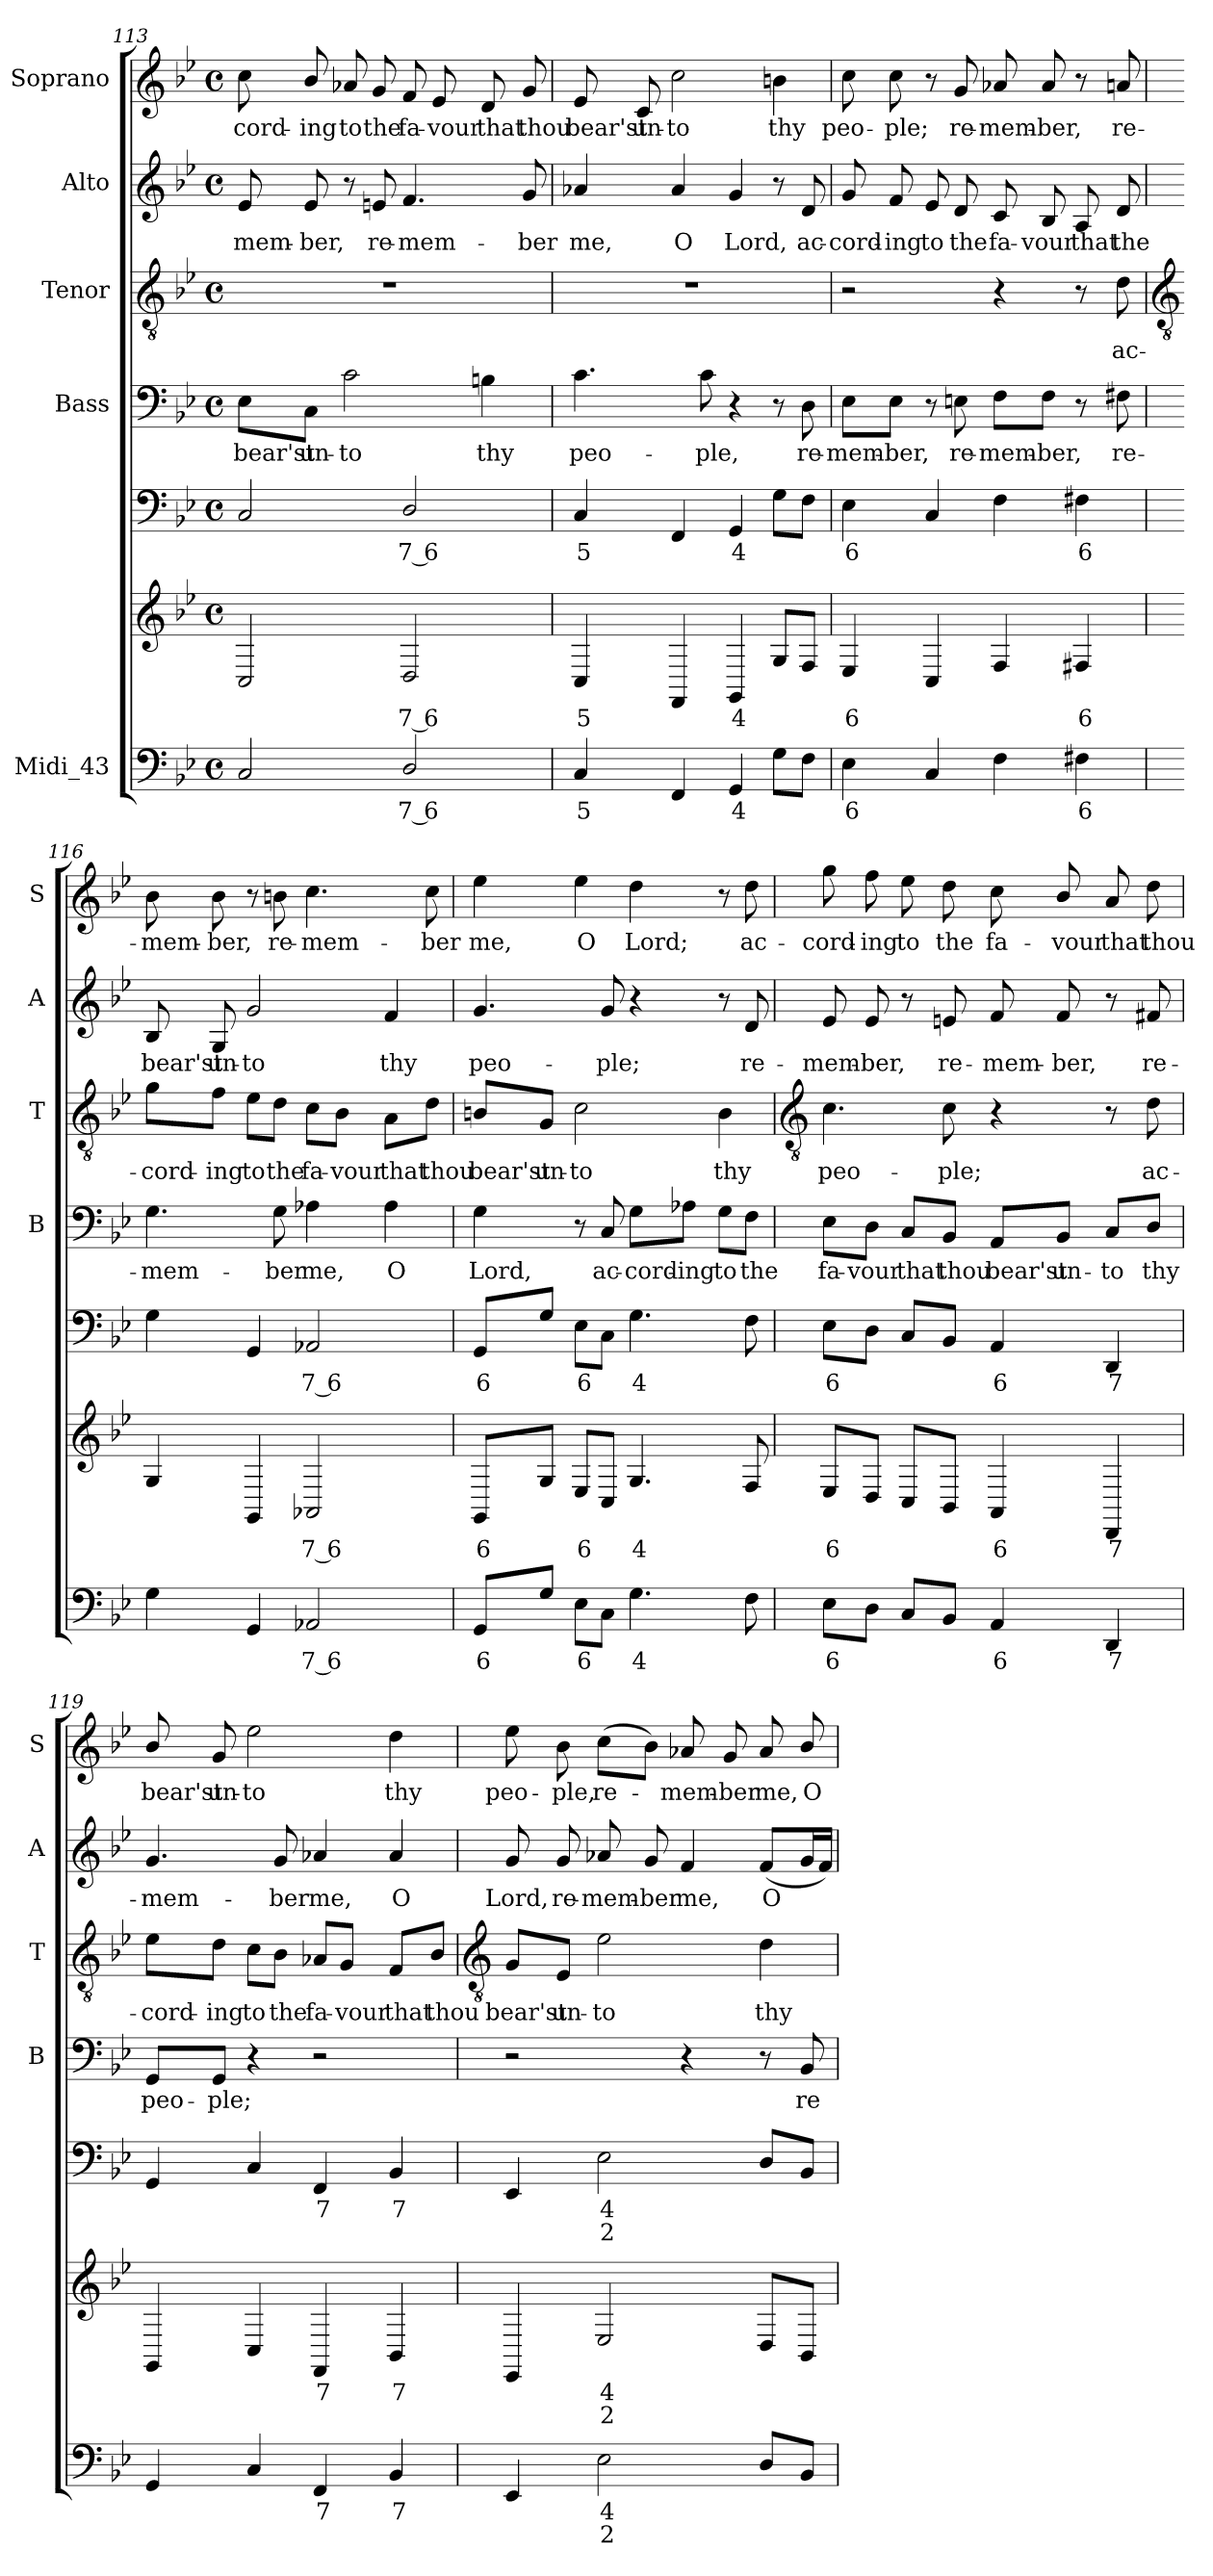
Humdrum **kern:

**kern	**text	**text	**kern	**text	**text	**kern	**text	**text	**kern	**text	**kern	**text	**kern	**text	**kern	**text
*part5	*part5	*part5	*part5	*part5	*part5	*part5	*part5	*part5	*part4	*part4	*part3	*part3	*part2	*part2	*part1	*part1
*staff7	*staff7	*staff7	*staff6	*staff6	*staff6	*staff5	*staff5	*staff5	*staff4	*staff4	*staff3	*staff3	*staff2	*staff2	*staff1	*staff1
*I"Midi_43	*	*	*	*	*	*	*	*	*I"Bass	*	*I"Tenor	*	*I"Alto	*	*I"Soprano	*
*	*	*	*	*	*	*	*	*	*I'B	*	*I'T	*	*I'A	*	*I'S	*
!!LO:LB:g=z
*clefF4	*	*	*clefG2	*	*	*clefF4	*	*	*clefF4	*	*clefGv2	*	*clefG2	*	*clefG2	*
*k[b-e-]	*	*	*k[b-e-]	*	*	*k[b-e-]	*	*	*k[b-e-]	*	*k[b-e-]	*	*k[b-e-]	*	*k[b-e-]	*
*B-:	*	*	*B-:	*	*	*B-:	*	*	*B-:	*	*B-:	*	*B-:	*	*B-:	*
*M4/4	*	*	*M4/4	*	*	*M4/4	*	*	*M4/4	*	*M4/4	*	*M4/4	*	*M4/4	*
*met(c)	*	*	*met(c)	*	*	*met(c)	*	*	*met(c)	*	*met(c)	*	*met(c)	*	*met(c)	*
=113	=113	=113	=113	=113	=113	=113	=113	=113	=113	=113	=113	=113	=113	=113	=113	=113
!	!	!	!	!	!	!	!	!	!	!LO:LY:b	!	!	!	!LO:LY:b	!	!LO:LY:b
2C	.	.	2C	.	.	2C	.	.	8E-\L	bear'st	1r	.	8e-	-mem-	8cc	-cord-
!	!	!	!	!	!	!	!	!	!	!LO:LY:b	!	!	!	!LO:LY:b	!	!LO:LY:b
.	.	.	.	.	.	.	.	.	8C\J	un-	.	.	8e-	-ber,	8b-/	-ing
!	!	!	!	!	!	!	!	!	!	!LO:LY:b	!	!	!	!	!	!LO:LY:b
.	.	.	.	.	.	.	.	.	2c	-to	.	.	8r	.	8a-X	to
!	!	!	!	!	!	!	!	!	!	!	!	!	!	!LO:LY:b	!	!LO:LY:b
.	.	.	.	.	.	.	.	.	.	.	.	.	8en	re-	8g	the
!	!LO:LY:b	!	!	!LO:LY:b	!	!	!LO:LY:b	!	!	!	!	!	!	!LO:LY:b	!	!LO:LY:b
2D/	7 6	.	2D/	7 6	.	2D/	7 6	.	.	.	.	.	4.f	-mem-	8f	fa-
!	!	!	!	!	!	!	!	!	!	!	!	!	!	!	!	!LO:LY:b
.	.	.	.	.	.	.	.	.	.	.	.	.	.	.	8e-	-vour
!	!	!	!	!	!	!	!	!	!	!LO:LY:b	!	!	!	!	!	!LO:LY:b
.	.	.	.	.	.	.	.	.	4Bn	thy	.	.	.	.	8d	that
!	!	!	!	!	!	!	!	!	!	!	!	!	!	!LO:LY:b	!	!LO:LY:b
.	.	.	.	.	.	.	.	.	.	.	.	.	8g	-ber	8g	thou
=114	=114	=114	=114	=114	=114	=114	=114	=114	=114	=114	=114	=114	=114	=114	=114	=114
!	!LO:LY:b	!	!	!LO:LY:b	!	!	!LO:LY:b	!	!	!LO:LY:b	!	!	!	!LO:LY:b	!	!LO:LY:b
4C	5	.	4C	5	.	4C	5	.	4.c	peo-	1r	.	4a-X	me,	8e-	bear'st
!	!	!	!	!	!	!	!	!	!	!	!	!	!	!	!	!LO:LY:b
.	.	.	.	.	.	.	.	.	.	.	.	.	.	.	8c	un-
!	!	!	!	!	!	!	!	!	!	!	!	!	!	!LO:LY:b	!	!LO:LY:b
4FF	.	.	4FF	.	.	4FF	.	.	.	.	.	.	4a-	O	2cc	-to
!	!	!	!	!	!	!	!	!	!	!LO:LY:b	!	!	!	!	!	!
.	.	.	.	.	.	.	.	.	8c	-ple,	.	.	.	.	.	.
!	!LO:LY:b	!	!	!LO:LY:b	!	!	!LO:LY:b	!	!	!	!	!	!	!LO:LY:b	!	!
4GG	4	.	4GG	4	.	4GG	4	.	4r	.	.	.	4g	Lord,	.	.
!	!	!	!	!	!	!	!	!	!	!	!	!	!	!	!	!LO:LY:b
8GL	.	.	8GL	.	.	8GL	.	.	8r	.	.	.	8r	.	4bn	thy
!	!	!	!	!	!	!	!	!	!	!LO:LY:b	!	!	!	!LO:LY:b	!	!
8FJ	.	.	8FJ	.	.	8FJ	.	.	8D	re-	.	.	8d	ac-	.	.
=115	=115	=115	=115	=115	=115	=115	=115	=115	=115	=115	=115	=115	=115	=115	=115	=115
!	!LO:LY:b	!	!	!LO:LY:b	!	!	!LO:LY:b	!	!	!LO:LY:b	!	!	!	!LO:LY:b	!	!LO:LY:b
4E-	6	.	4E-	6	.	4E-	6	.	8E-\L	-mem-	2r	.	8g	-cord-	8cc	peo-
!	!	!	!	!	!	!	!	!	!	!LO:LY:b	!	!	!	!LO:LY:b	!	!LO:LY:b
.	.	.	.	.	.	.	.	.	8E-\J	-ber,	.	.	8f	-ing	8cc	-ple;
!	!	!	!	!	!	!	!	!	!	!	!	!	!	!LO:LY:b	!	!
4C	.	.	4C	.	.	4C	.	.	8r	.	.	.	8e-	to	8r	.
!	!	!	!	!	!	!	!	!	!	!LO:LY:b	!	!	!	!LO:LY:b	!	!LO:LY:b
.	.	.	.	.	.	.	.	.	8En	re-	.	.	8d	the	8g	re-
!	!	!	!	!	!	!	!	!	!	!LO:LY:b	!	!	!	!LO:LY:b	!	!LO:LY:b
4F	.	.	4F	.	.	4F	.	.	8F\L	-mem-	4r	.	8c	fa-	8a-X	-mem-
!	!	!	!	!	!	!	!	!	!	!LO:LY:b	!	!	!	!LO:LY:b	!	!LO:LY:b
.	.	.	.	.	.	.	.	.	8F\J	-ber,	.	.	8B-	-vour	8a-	-ber,
!	!LO:LY:b	!	!	!LO:LY:b	!	!	!LO:LY:b	!	!	!	!	!	!	!LO:LY:b	!	!
4F#X	6	.	4F#X	6	.	4F#X	6	.	8r	.	8r	.	8A	that	8r	.
!	!	!	!	!	!	!	!	!	!	!LO:LY:b	!	!LO:LY:b	!	!LO:LY:b	!	!LO:LY:b
.	.	.	.	.	.	.	.	.	8F#X	re-	8d	ac-	8d	the	8an	re-
!!LO:LB:g=z
=116	=116	=116	=116	=116	=116	=116	=116	=116	=116	=116	=116	=116	=116	=116	=116	=116
*	*	*	*	*	*	*	*	*	*	*	*clefGv2	*	*	*	*	*
!	!	!	!	!	!	!	!	!	!	!LO:LY:b	!	!LO:LY:b	!	!LO:LY:b	!	!LO:LY:b
4G	.	.	4G	.	.	4G	.	.	4.G	-mem-	8g\L	-cord-	8B-	bear'st	8b-	-mem-
!	!	!	!	!	!	!	!	!	!	!	!	!LO:LY:b	!	!LO:LY:b	!	!LO:LY:b
.	.	.	.	.	.	.	.	.	.	.	8f\J	-ing	8G	un-	8b-	-ber,
!	!	!	!	!	!	!	!	!	!	!	!	!LO:LY:b	!	!LO:LY:b	!	!
4GG	.	.	4GG	.	.	4GG	.	.	.	.	8e-\L	to	2g	-to	8r	.
!	!	!	!	!	!	!	!	!	!	!LO:LY:b	!	!LO:LY:b	!	!	!	!LO:LY:b
.	.	.	.	.	.	.	.	.	8G	-ber	8d\J	the	.	.	8bn	re-
!	!LO:LY:b	!	!	!LO:LY:b	!	!	!LO:LY:b	!	!	!LO:LY:b	!	!LO:LY:b	!	!	!	!LO:LY:b
2AA-X	7 6	.	2AA-X	7 6	.	2AA-X	7 6	.	4A-X	me,	8c\L	fa-	.	.	4.cc	-mem-
!	!	!	!	!	!	!	!	!	!	!	!	!LO:LY:b	!	!	!	!
.	.	.	.	.	.	.	.	.	.	.	8B-\J	-vour	.	.	.	.
!	!	!	!	!	!	!	!	!	!	!LO:LY:b	!	!LO:LY:b	!	!LO:LY:b	!	!
.	.	.	.	.	.	.	.	.	4A-	O	8A\L	that	4f	thy	.	.
!	!	!	!	!	!	!	!	!	!	!	!	!LO:LY:b	!	!	!	!LO:LY:b
.	.	.	.	.	.	.	.	.	.	.	8d\J	thou	.	.	8cc	-ber
=117	=117	=117	=117	=117	=117	=117	=117	=117	=117	=117	=117	=117	=117	=117	=117	=117
!	!LO:LY:b	!	!	!LO:LY:b	!	!	!LO:LY:b	!	!	!LO:LY:b	!	!LO:LY:b	!	!LO:LY:b	!	!LO:LY:b
8GGL	6	.	8GGL	6	.	8GGL	6	.	4G	Lord,	8Bn/L	bear'st	4.g	peo-	4ee-	me,
!	!	!	!	!	!	!	!	!	!	!	!	!LO:LY:b	!	!	!	!
8GJ	.	.	8GJ	.	.	8GJ	.	.	.	.	8G/J	un-	.	.	.	.
!	!LO:LY:b	!	!	!LO:LY:b	!	!	!LO:LY:b	!	!	!	!	!LO:LY:b	!	!	!	!LO:LY:b
8E-L	6	.	8E-L	6	.	8E-L	6	.	8r	.	2c	-to	.	.	4ee-	O
!	!	!	!	!	!	!	!	!	!	!LO:LY:b	!	!	!	!LO:LY:b	!	!
8CJ	.	.	8CJ	.	.	8CJ	.	.	8C	ac-	.	.	8g	-ple;	.	.
!	!LO:LY:b	!	!	!LO:LY:b	!	!	!LO:LY:b	!	!	!LO:LY:b	!	!	!	!	!	!LO:LY:b
4.G	4	.	4.G	4	.	4.G	4	.	8G\L	-cord-	.	.	4r	.	4dd	Lord;
!	!	!	!	!	!	!	!	!	!	!LO:LY:b	!	!	!	!	!	!
.	.	.	.	.	.	.	.	.	8A-X\J	-ing	.	.	.	.	.	.
!	!	!	!	!	!	!	!	!	!	!LO:LY:b	!	!LO:LY:b	!	!	!	!
.	.	.	.	.	.	.	.	.	8G\L	to	4B	thy	8r	.	8r	.
!	!	!	!	!	!	!	!	!	!	!LO:LY:b	!	!	!	!LO:LY:b	!	!LO:LY:b
8F	.	.	8F	.	.	8F	.	.	8F\J	the	.	.	8d	re-	8dd	ac-
!!LO:LB:g=z
=118	=118	=118	=118	=118	=118	=118	=118	=118	=118	=118	=118	=118	=118	=118	=118	=118
*	*	*	*	*	*	*	*	*	*	*	*clefGv2	*	*	*	*	*
!	!LO:LY:b	!	!	!LO:LY:b	!	!	!LO:LY:b	!	!	!LO:LY:b	!	!LO:LY:b	!	!LO:LY:b	!	!LO:LY:b
8E-L	6	.	8E-L	6	.	8E-L	6	.	8E-\L	fa-	4.c	peo-	8e-	-mem-	8gg	-cord-
!	!	!	!	!	!	!	!	!	!	!LO:LY:b	!	!	!	!LO:LY:b	!	!LO:LY:b
8DJ	.	.	8DJ	.	.	8DJ	.	.	8D\J	-vour	.	.	8e-	-ber,	8ff	-ing
!	!	!	!	!	!	!	!	!	!	!LO:LY:b	!	!	!	!	!	!LO:LY:b
8CL	.	.	8CL	.	.	8CL	.	.	8C/L	that	.	.	8r	.	8ee-	to
!	!	!	!	!	!	!	!	!	!	!LO:LY:b	!	!LO:LY:b	!	!LO:LY:b	!	!LO:LY:b
8BB-J	.	.	8BB-J	.	.	8BB-J	.	.	8BB-/J	thou	8c	-ple;	8en	re-	8dd	the
!	!LO:LY:b	!	!	!LO:LY:b	!	!	!LO:LY:b	!	!	!LO:LY:b	!	!	!	!LO:LY:b	!	!LO:LY:b
4AA	6	.	4AA	6	.	4AA	6	.	8AA/L	bear'st	4r	.	8f	-mem-	8cc	fa-
!	!	!	!	!	!	!	!	!	!	!LO:LY:b	!	!	!	!LO:LY:b	!	!LO:LY:b
.	.	.	.	.	.	.	.	.	8BB-/J	un-	.	.	8f	-ber,	8b-/	-vour
!	!LO:LY:b	!	!	!LO:LY:b	!	!	!LO:LY:b	!	!	!LO:LY:b	!	!	!	!	!	!LO:LY:b
4DD	7	.	4DD	7	.	4DD	7	.	8C/L	-to	8r	.	8r	.	8a	that
!	!	!	!	!	!	!	!	!	!	!LO:LY:b	!	!LO:LY:b	!	!LO:LY:b	!	!LO:LY:b
.	.	.	.	.	.	.	.	.	8D/J	thy	8d	ac-	8f#X	re-	8dd	thou
=119	=119	=119	=119	=119	=119	=119	=119	=119	=119	=119	=119	=119	=119	=119	=119	=119
!	!	!	!	!	!	!	!	!	!	!LO:LY:b	!	!LO:LY:b	!	!LO:LY:b	!	!LO:LY:b
4GG	.	.	4GG	.	.	4GG	.	.	8GG/L	peo-	8e-\L	-cord-	4.g	-mem-	8b-/	bear'st
!	!	!	!	!	!	!	!	!	!	!LO:LY:b	!	!LO:LY:b	!	!	!	!LO:LY:b
.	.	.	.	.	.	.	.	.	8GG/J	-ple;	8d\J	-ing	.	.	8g	un-
!	!	!	!	!	!	!	!	!	!	!	!	!LO:LY:b	!	!	!	!LO:LY:b
4C	.	.	4C	.	.	4C	.	.	4r	.	8c\L	to	.	.	2ee-	-to
!	!	!	!	!	!	!	!	!	!	!	!	!LO:LY:b	!	!LO:LY:b	!	!
.	.	.	.	.	.	.	.	.	.	.	8B-\J	the	8g	-ber	.	.
!	!LO:LY:b	!	!	!LO:LY:b	!	!	!LO:LY:b	!	!	!	!	!LO:LY:b	!	!LO:LY:b	!	!
4FF	7	.	4FF	7	.	4FF	7	.	2r	.	8A-X/L	fa-	4a-X	me,	.	.
!	!	!	!	!	!	!	!	!	!	!	!	!LO:LY:b	!	!	!	!
.	.	.	.	.	.	.	.	.	.	.	8G/J	-vour	.	.	.	.
!	!LO:LY:b	!	!	!LO:LY:b	!	!	!LO:LY:b	!	!	!	!	!LO:LY:b	!	!LO:LY:b	!	!LO:LY:b
4BB-	7	.	4BB-	7	.	4BB-	7	.	.	.	8F/L	that	4a-	O	4dd	thy
!	!	!	!	!	!	!	!	!	!	!	!	!LO:LY:b	!	!	!	!
.	.	.	.	.	.	.	.	.	.	.	8B-/J	thou	.	.	.	.
!!LO:LB:g=z
=120	=120	=120	=120	=120	=120	=120	=120	=120	=120	=120	=120	=120	=120	=120	=120	=120
*	*	*	*	*	*	*	*	*	*	*	*clefGv2	*	*	*	*	*
!	!	!	!	!	!	!	!	!	!	!	!	!LO:LY:b	!	!LO:LY:b	!	!LO:LY:b
4EE-	.	.	4EE-	.	.	4EE-	.	.	2r	.	8G/L	bear'st	8g	Lord,	8ee-	peo-
!	!	!	!	!	!	!	!	!	!	!	!	!LO:LY:b	!	!LO:LY:b	!	!LO:LY:b
.	.	.	.	.	.	.	.	.	.	.	8E-/J	un-	8g	re-	8b-	-ple,
!	!LO:LY:b	!LO:LY:b	!	!LO:LY:b	!LO:LY:b	!	!LO:LY:b	!LO:LY:b	!	!	!	!LO:LY:b	!	!LO:LY:b	!	!LO:LY:b
2E-	4	2	2E-	4	2	2E-	4	2	.	.	2e-	-to	8a-X	-mem-	(>8ccL	re-
!	!	!	!	!	!	!	!	!	!	!	!	!	!	!LO:LY:b	!	!
.	.	.	.	.	.	.	.	.	.	.	.	.	8g	-ber	8b-J)	.
!	!	!	!	!	!	!	!	!	!	!	!	!	!	!LO:LY:b	!	!LO:LY:b
.	.	.	.	.	.	.	.	.	4r	.	.	.	4f	me,	8a-X	mem-
!	!	!	!	!	!	!	!	!	!	!	!	!	!	!	!	!LO:LY:b
.	.	.	.	.	.	.	.	.	.	.	.	.	.	.	8g	-ber
!	!	!	!	!	!	!	!	!	!	!	!	!LO:LY:b	!	!LO:LY:b	!	!LO:LY:b
8DL	.	.	8DL	.	.	8DL	.	.	8r	.	4d	thy	(<8fL	O	8a-	me,
!	!	!	!	!	!	!	!	!	!	!LO:LY:b	!	!	!	!	!	!LO:LY:b
8BB-J	.	.	8BB-J	.	.	8BB-J	.	.	8BB-	re-	.	.	16gL	.	8b-/	O
.	.	.	.	.	.	.	.	.	.	.	.	.	16fJJ)	.	.	.
=	=	=	=	=	=	=	=	=	=	=	=	=	=	=	=	=
*-	*-	*-	*-	*-	*-	*-	*-	*-	*-	*-	*-	*-	*-	*-	*-	*-
